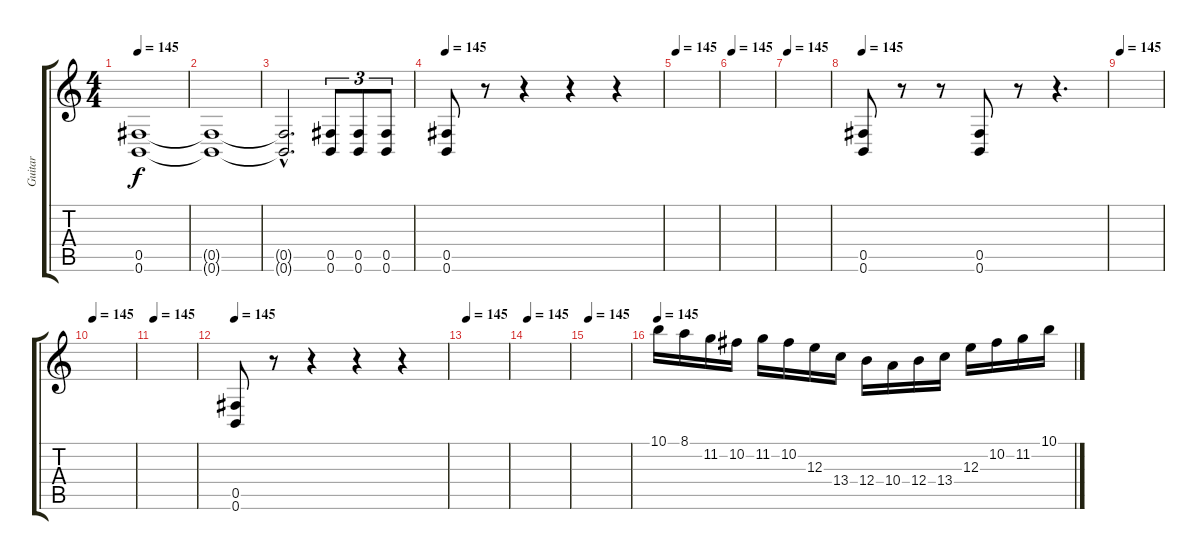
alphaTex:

\track ("Guitar" "Guitar") {instrument distortionguitar}
\staff {score tabs}
\tuning (Db4 Ab3 E3 B2 Gb2 B1) {hide}
\ts (4 4)
\tempo 145
\clef g2
\ks c
(0.5{t} 0.6{t}).1{dy f} |
(0.5{t} 0.6{t}).1 |
(0.5{hac t} 0.6{hac t}).2{d} (0.5 0.6).8{tu (3 2)} (0.5 0.6).8{tu (3 2)} (0.5 0.6).8{tu (3 2)} |
\tempo 145
(0.5 0.6).8 r.8 r.4 r.4 r.4 |
\tempo 145
|
\tempo 145
|
\tempo 145
|
\tempo 145
(0.5 0.6).8 r.8 r.8 (0.5 0.6).8 r.8 r.4{d} |
\tempo 145
|
\tempo 145
|
\tempo 145
|
\tempo 145
(0.5 0.6).8 r.8 r.4 r.4 r.4 |
\tempo 145
|
\tempo 145
|
\tempo 145
|
\tempo 145
10.1.16{volume 13 instrument distortionguitar} 8.1.16 11.2.16 10.2.16 11.2.16 10.2.16 12.3.16 13.4.16 12.4.16 10.4.16 12.4.16 13.4.16 12.3.16 10.2.16 11.2.16 10.1.16
